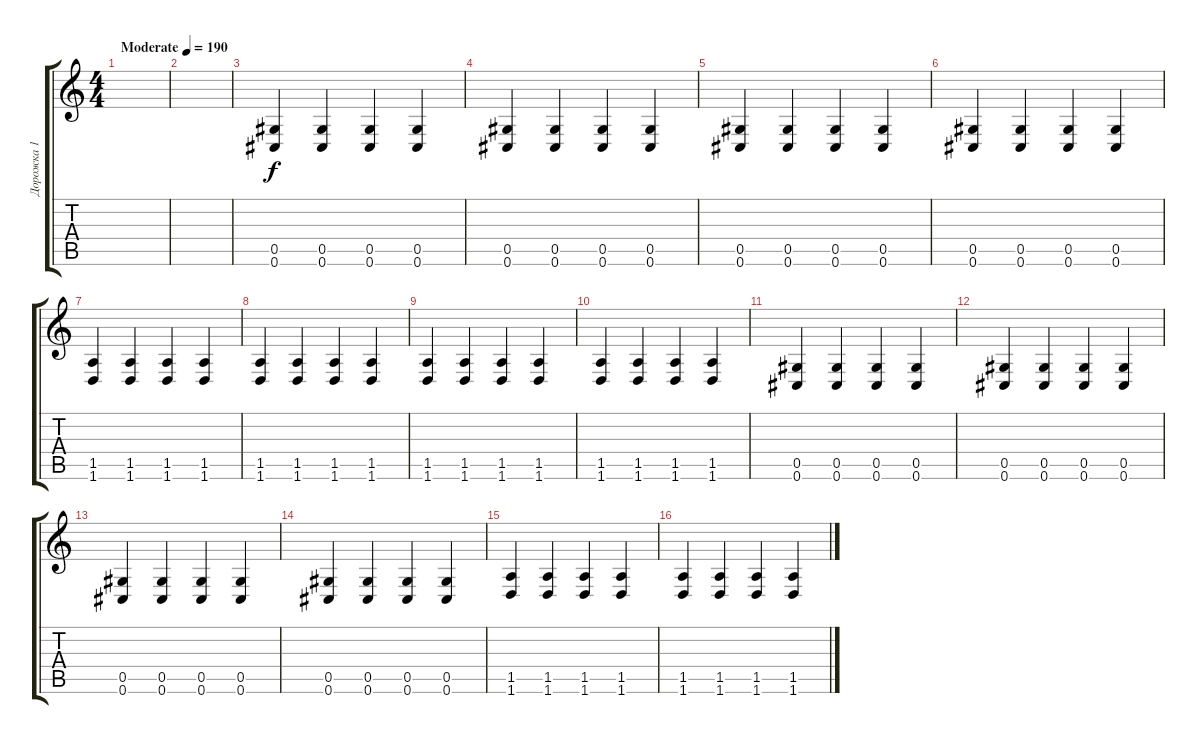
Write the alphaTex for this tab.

\track ("Дорожка 1" "Дорожка 1") {instrument distortionguitar}
\staff {score tabs}
\tuning (Eb4 Bb3 Gb3 Db3 Ab2 Db2) {hide}
\ts (4 4)
\tempo (190 "Moderate")
\clef g2
\ks c
|
|
(0.5 0.6).4 (0.5 0.6).4 (0.5 0.6).4 (0.5 0.6).4 |
(0.5 0.6).4 (0.5 0.6).4 (0.5 0.6).4 (0.5 0.6).4 |
(0.5 0.6).4 (0.5 0.6).4 (0.5 0.6).4 (0.5 0.6).4 |
(0.5 0.6).4 (0.5 0.6).4 (0.5 0.6).4 (0.5 0.6).4 |
(1.5 1.6).4 (1.5 1.6).4 (1.5 1.6).4 (1.5 1.6).4 |
(1.5 1.6).4 (1.5 1.6).4 (1.5 1.6).4 (1.5 1.6).4 |
(1.5 1.6).4 (1.5 1.6).4 (1.5 1.6).4 (1.5 1.6).4 |
(1.5 1.6).4 (1.5 1.6).4 (1.5 1.6).4 (1.5 1.6).4 |
(0.5 0.6).4 (0.5 0.6).4 (0.5 0.6).4 (0.5 0.6).4 |
(0.5 0.6).4 (0.5 0.6).4 (0.5 0.6).4 (0.5 0.6).4 |
(0.5 0.6).4 (0.5 0.6).4 (0.5 0.6).4 (0.5 0.6).4 |
(0.5 0.6).4 (0.5 0.6).4 (0.5 0.6).4 (0.5 0.6).4 |
(1.5 1.6).4 (1.5 1.6).4 (1.5 1.6).4 (1.5 1.6).4 |
(1.5 1.6).4 (1.5 1.6).4 (1.5 1.6).4 (1.5 1.6).4
